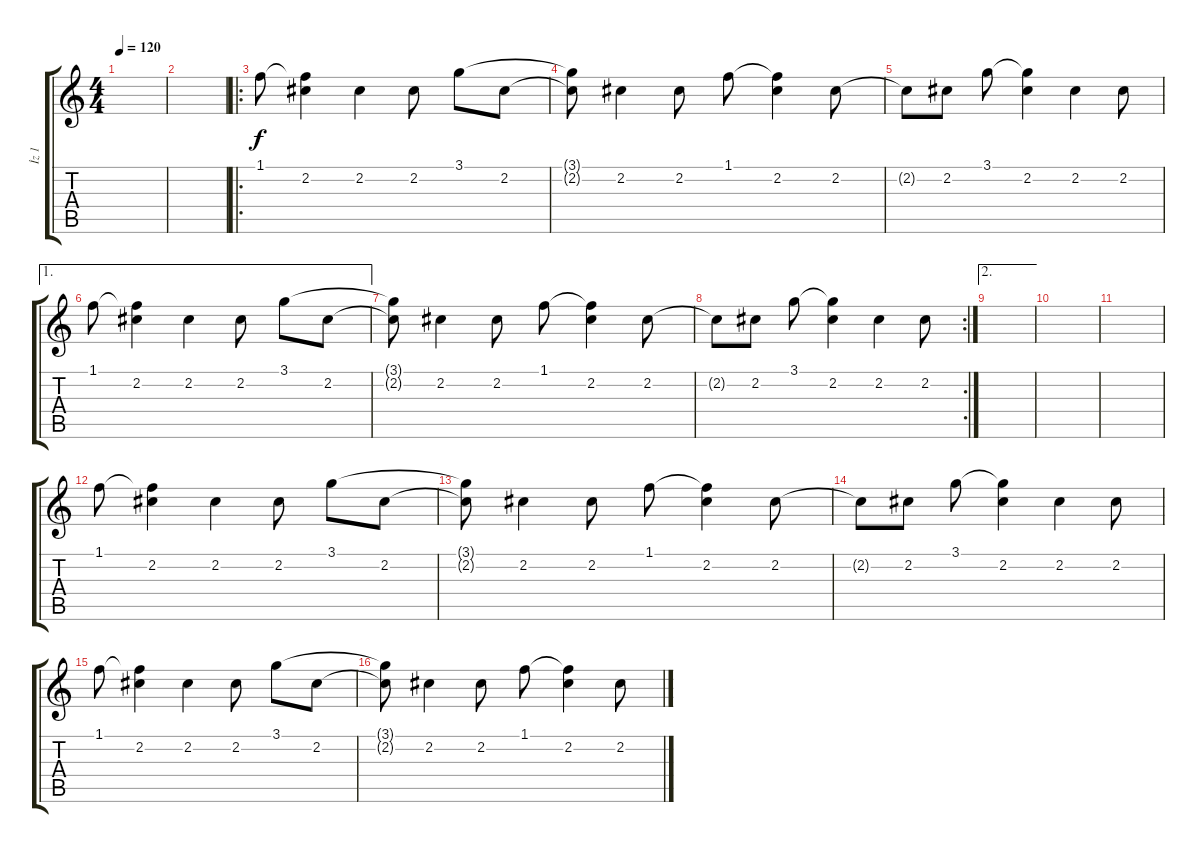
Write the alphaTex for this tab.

\track ("İz 1" "İz 1") {instrument electricguitarmuted}
\staff {score tabs}
\tuning (E4 B3 G3 D3 A2 E2) {hide}
\ts (4 4)
\tempo 120
\clef g2
\ks c
|
|
\ro
1.1.8 (1.1{t} 2.2).4 2.2.4 2.2.8 3.1.8 2.2.8 |
(3.1{t} 2.2{t}).8 2.2.4 2.2.8 1.1.8 (1.1{t} 2.2).4 2.2.8 |
2.2{t}.8 2.2.8 3.1.8 (3.1{t} 2.2).4 2.2.4 2.2.8 |
\ae 1
1.1.8 (1.1{t} 2.2).4 2.2.4 2.2.8 3.1.8 2.2.8 |
(3.1{t} 2.2{t}).8 2.2.4 2.2.8 1.1.8 (1.1{t} 2.2).4 2.2.8 |
\rc 2
2.2{t}.8 2.2.8 3.1.8 (3.1{t} 2.2).4 2.2.4 2.2.8 |
\ae 2
|
|
|
1.1.8 (1.1{t} 2.2).4 2.2.4 2.2.8 3.1.8 2.2.8 |
(3.1{t} 2.2{t}).8 2.2.4 2.2.8 1.1.8 (1.1{t} 2.2).4 2.2.8 |
2.2{t}.8 2.2.8 3.1.8 (3.1{t} 2.2).4 2.2.4 2.2.8 |
1.1.8 (1.1{t} 2.2).4 2.2.4 2.2.8 3.1.8 2.2.8 |
(3.1{t} 2.2{t}).8 2.2.4 2.2.8 1.1.8 (1.1{t} 2.2).4 2.2.8
